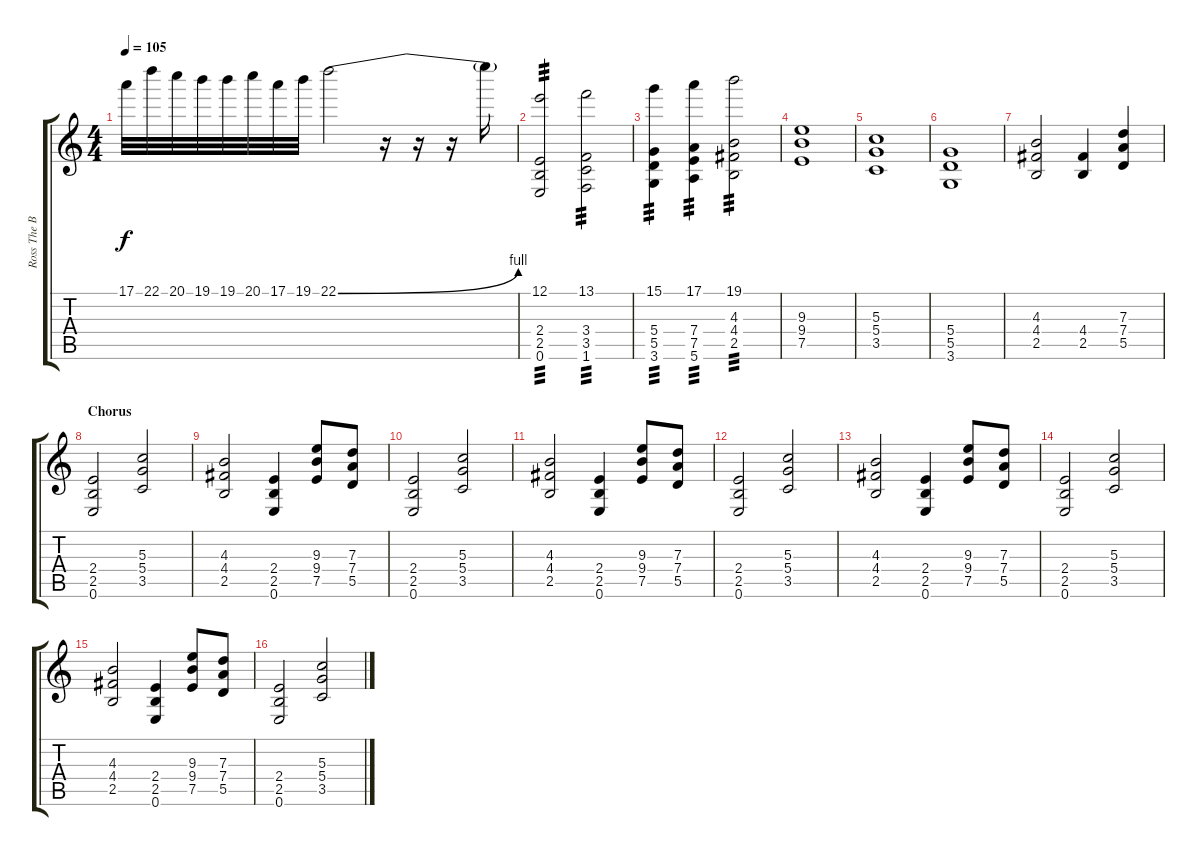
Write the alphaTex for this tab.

\track ("Ross The Boss" "Ross The B") {instrument distortionguitar}
\staff {score tabs}
\tuning (E4 B3 G3 D3 A2 E2) {hide}
\ts (4 4)
\tempo 105
\clef g2
\ks c
17.1.32{dy f} 22.1.32 20.1.32 19.1.32 19.1.32 20.1.32 17.1.32 19.1.32 22.1{be (bend 0 0 60 4)}.2 r.16 r.16 r.16 22.1{t}.16 |
(12.1 2.4 2.5 0.6).2{tp 3} (13.1 3.4 3.5 1.6).2{tp 3} |
(15.1 5.4 5.5 3.6).4{tp 3} (17.1 7.4 7.5 5.6).4{tp 3} (19.1 4.3 4.4 2.5).2{tp 3} |
(9.3 9.4 7.5).1 |
(5.3 5.4 3.5).1 |
(5.4 5.5 3.6).1 |
(4.3 4.4 2.5).2 (4.4 2.5).4 (7.3 7.4 5.5).4 |
\section ("" "Chorus")
(2.4 2.5 0.6).2 (5.3 5.4 3.5).2 |
(4.3 4.4 2.5).2 (2.4 2.5 0.6).4 (9.3 9.4 7.5).8 (7.3 7.4 5.5).8 |
(2.4 2.5 0.6).2 (5.3 5.4 3.5).2 |
(4.3 4.4 2.5).2 (2.4 2.5 0.6).4 (9.3 9.4 7.5).8 (7.3 7.4 5.5).8 |
(2.4 2.5 0.6).2 (5.3 5.4 3.5).2 |
(4.3 4.4 2.5).2 (2.4 2.5 0.6).4 (9.3 9.4 7.5).8 (7.3 7.4 5.5).8 |
(2.4 2.5 0.6).2 (5.3 5.4 3.5).2 |
(4.3 4.4 2.5).2 (2.4 2.5 0.6).4 (9.3 9.4 7.5).8 (7.3 7.4 5.5).8 |
(2.4 2.5 0.6).2 (5.3 5.4 3.5).2
